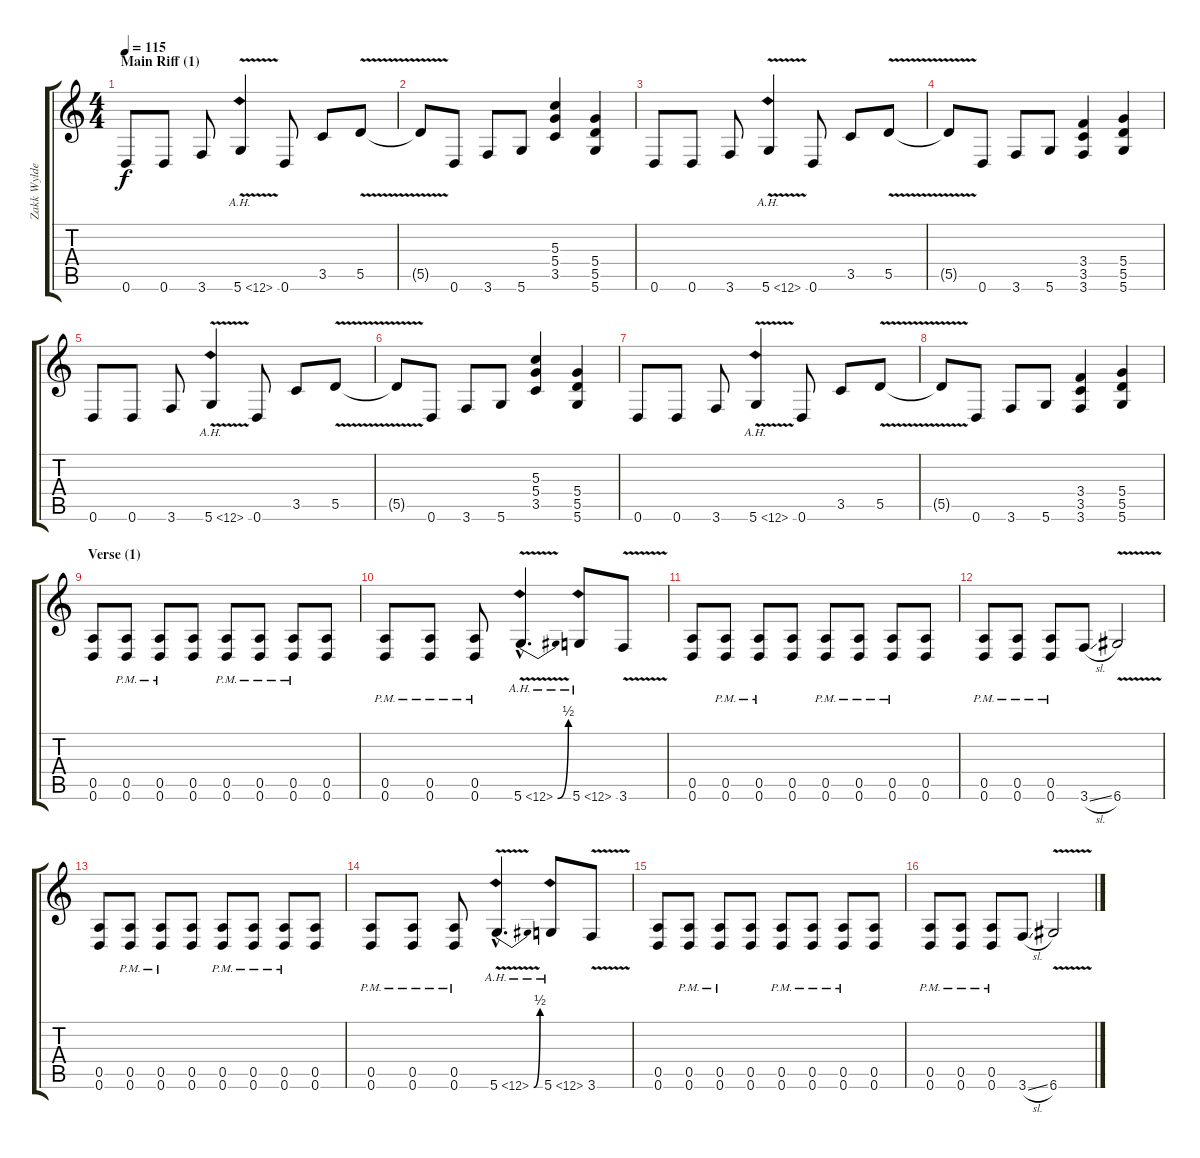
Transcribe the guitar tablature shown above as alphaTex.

\track ("Zakk Wylde" "Zakk Wylde") {instrument distortionguitar}
\staff {score tabs}
\tuning (E4 B3 G3 D3 A2 D2) {hide}
\ts (4 4)
\section ("" "Main Riff (1)")
\tempo 115
\clef g2
\ks c
0.6.8{dy f} 0.6.8 3.6.8 5.6{ah 7 v}.4 0.6.8 3.5.8 5.5{v}.8 |
5.5{t}.8 0.6.8 3.6.8 5.6.8 (5.3 5.4 3.5).4 (5.4 5.5 5.6).4 |
0.6.8 0.6.8 3.6.8 5.6{ah 7 v}.4 0.6.8 3.5.8 5.5{v}.8 |
5.5{t}.8 0.6.8 3.6.8 5.6.8 (3.4 3.5 3.6).4 (5.4 5.5 5.6).4 |
0.6.8 0.6.8 3.6.8 5.6{ah 7 v}.4 0.6.8 3.5.8 5.5{v}.8 |
5.5{t}.8 0.6.8 3.6.8 5.6.8 (5.3 5.4 3.5).4 (5.4 5.5 5.6).4 |
0.6.8 0.6.8 3.6.8 5.6{ah 7 v}.4 0.6.8 3.5.8 5.5{v}.8 |
5.5{t}.8 0.6.8 3.6.8 5.6.8 (3.4 3.5 3.6).4 (5.4 5.5 5.6).4 |
\section ("" "Verse (1)")
(0.5 0.6).8 (0.5{pm} 0.6{pm}).8 (0.5{pm} 0.6{pm}).8 (0.5 0.6).8 (0.5{pm} 0.6{pm}).8 (0.5{pm} 0.6{pm}).8 (0.5{pm} 0.6{pm}).8 (0.5 0.6).8 |
(0.5{pm} 0.6{pm}).8 (0.5{pm} 0.6{pm}).8 (0.5{pm} 0.6{pm}).8 5.6{be (bend 0 0 60 2) ah 7 v hac}.4{d} 5.6{ah 7}.8 3.6{v}.8 |
(0.5 0.6).8 (0.5{pm} 0.6{pm}).8 (0.5{pm} 0.6{pm}).8 (0.5 0.6).8 (0.5{pm} 0.6{pm}).8 (0.5{pm} 0.6{pm}).8 (0.5{pm} 0.6{pm}).8 (0.5 0.6).8 |
(0.5{pm} 0.6{pm}).8 (0.5{pm} 0.6{pm}).8 (0.5{pm} 0.6{pm}).8 3.6{sl}.8 6.6{v}.2 |
(0.5 0.6).8 (0.5{pm} 0.6{pm}).8 (0.5{pm} 0.6{pm}).8 (0.5 0.6).8 (0.5{pm} 0.6{pm}).8 (0.5{pm} 0.6{pm}).8 (0.5{pm} 0.6{pm}).8 (0.5 0.6).8 |
(0.5{pm} 0.6{pm}).8 (0.5{pm} 0.6{pm}).8 (0.5{pm} 0.6{pm}).8 5.6{be (bend 0 0 60 2) ah 7 v hac}.4{d} 5.6{ah 7}.8 3.6{v}.8 |
(0.5 0.6).8 (0.5{pm} 0.6{pm}).8 (0.5{pm} 0.6{pm}).8 (0.5 0.6).8 (0.5{pm} 0.6{pm}).8 (0.5{pm} 0.6{pm}).8 (0.5{pm} 0.6{pm}).8 (0.5 0.6).8 |
(0.5{pm} 0.6{pm}).8 (0.5{pm} 0.6{pm}).8 (0.5{pm} 0.6{pm}).8 3.6{sl}.8 6.6{v}.2
